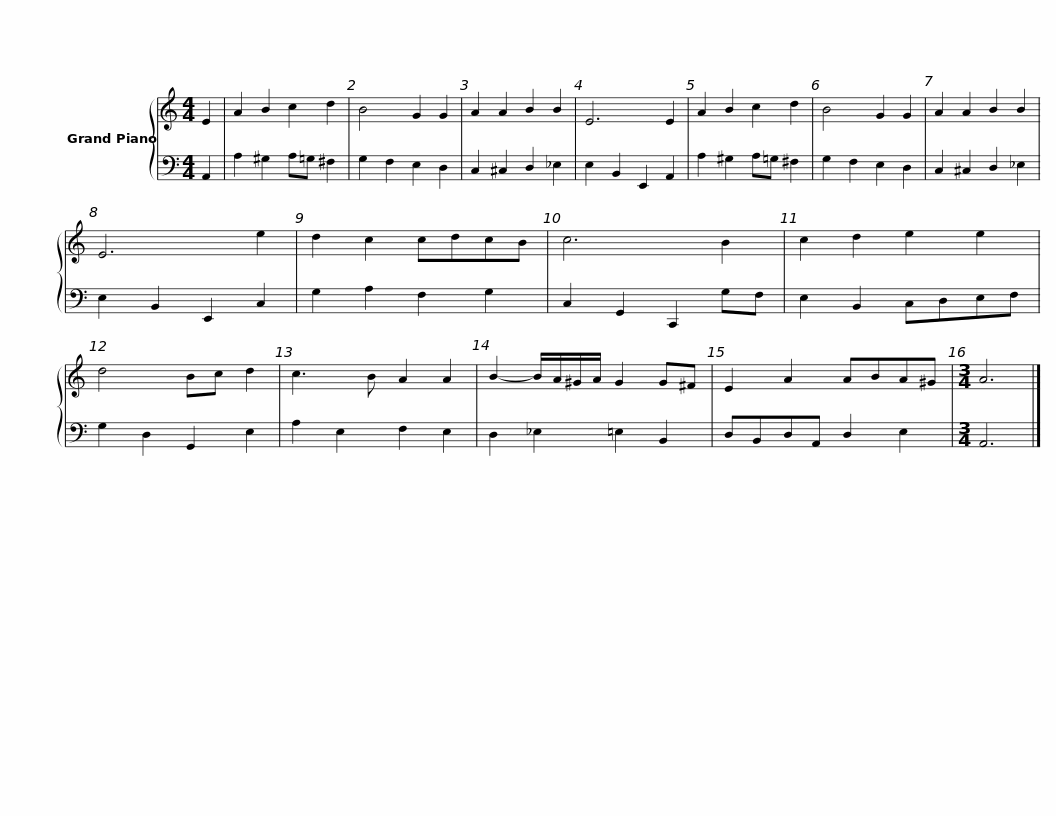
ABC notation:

X:1
%%score { 1 | 2 }
L:1/8
M:4/4
I:linebreak $
K:C
V:1 treble
V:2 bass
V:1
 E2 | A2 B2 c2 d2 | B4 G2 G2 | A2 A2 B2 B2 | E6 E2 | %5
 A2 B2 c2 d2 | B4 G2 G2 | A2 A2 B2 B2 |$ E6 e2 | d2 c2 cdcB | %10
 c6 B2 | c2 d2 e2 e2 | d4 Bc d2 | c3 B A2 A2 | B2- B/A/^G/A/ G2 G^F |$ %15
 E2 A2 ABA^G |[M:3/4] A6 |] %17
V:2
 A,,2 | A,2 ^G,2 A,=G, ^F,2 | G,2 F,2 E,2 D,2 | C,2 ^C,2 D,2 _E,2 | E,2 B,,2 E,,2 A,,2 | %5
 A,2 ^G,2 A,=G, ^F,2 | G,2 F,2 E,2 D,2 | C,2 ^C,2 D,2 _E,2 |$ E,2 B,,2 E,,2 C,2 | G,2 A,2 F,2 G,2 | %10
 C,2 G,,2 C,,2 G,F, | E,2 B,,2 C,D,E,F, | G,2 D,2 G,,2 E,2 | A,2 E,2 F,2 E,2 | D,2 _E,2 =E,2 B,,2 |$ %15
 D,B,,D,A,, D,2 E,2 |[M:3/4] A,,6 |] %17
